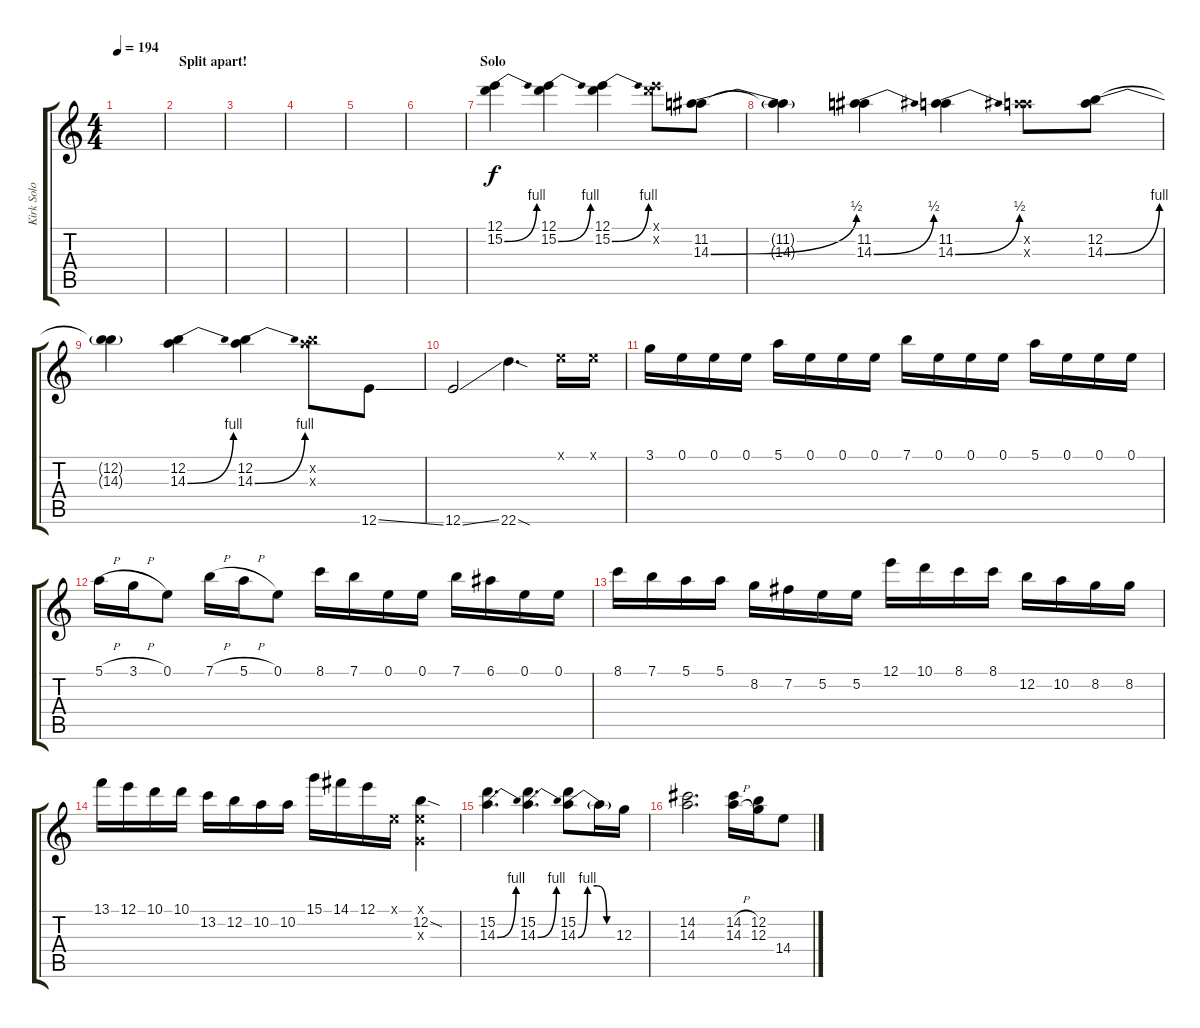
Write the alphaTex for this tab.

\track ("Kirk Solo" "Kirk Solo") {instrument distortionguitar}
\staff {score tabs}
\tuning (E4 B3 G3 D3 A2 E2) {hide}
\ts (4 4)
\tempo 194
\clef g2
\ks c
|
\section ("" "Split apart!")
|
|
|
|
|
\section ("" "Solo")
(12.1 15.2{be (bend 0 0 60 4)}).4 (12.1 15.2{be (bend 0 0 60 4)}).4 (12.1 15.2{be (bend 0 0 60 4)}).4 (12.1{x} 15.2{x}).8 (11.2 14.3{be (bend 0 0 60 2)}).8 |
(11.2{t} 14.3{t}).4 (11.2 14.3{be (bend 0 0 60 2)}).4 (11.2 14.3{be (bend 0 0 60 2)}).4 (11.2{x} 14.3{x}).8 (12.2 14.3{be (bend 0 0 60 4)}).8 |
(12.2{t} 14.3{t}).4 (12.2 14.3{be (bend 0 0 60 4)}).4 (12.2 14.3{be (bend 0 0 60 4)}).4 (12.2{x} 14.3{x}).8 12.6{ss}.8 |
12.6{ss}.2 22.6{sod}.4{d} 0.1{x}.16 0.1{x}.16 |
3.1.16 0.1.16 0.1.16 0.1.16 5.1.16 0.1.16 0.1.16 0.1.16 7.1.16 0.1.16 0.1.16 0.1.16 5.1.16 0.1.16 0.1.16 0.1.16 |
5.1{h}.16 3.1{h}.16 0.1.8 7.1{h}.16 5.1{h}.16 0.1.8 8.1.16 7.1.16 0.1.16 0.1.16 7.1.16 6.1.16 0.1.16 0.1.16 |
8.1.16 7.1.16 5.1.16 5.1.16 8.2.16 7.2.16 5.2.16 5.2.16 12.1.16 10.1.16 8.1.16 8.1.16 12.2.16 10.2.16 8.2.16 8.2.16 |
13.1.16 12.1.16 10.1.16 10.1.16 13.2.16 12.2.16 10.2.16 10.2.16 15.1.16 14.1.16 12.1.16 0.1{x}.16 (0.1{x} 12.2{sod} 0.3{x}).4 |
(15.2 14.3{be (bend 0 0 60 4)}).4{d} (15.2 14.3{be (bend 0 0 60 4)}).4{d} (15.2 14.3{be (custom 0 0 15 4 30 4 45 0 60 0)}).8 14.3{t}.16 12.3.16 |
(14.2 14.3).2{d} (14.2{h} 14.3{h}).16 (12.2 12.3).16 14.4.8
